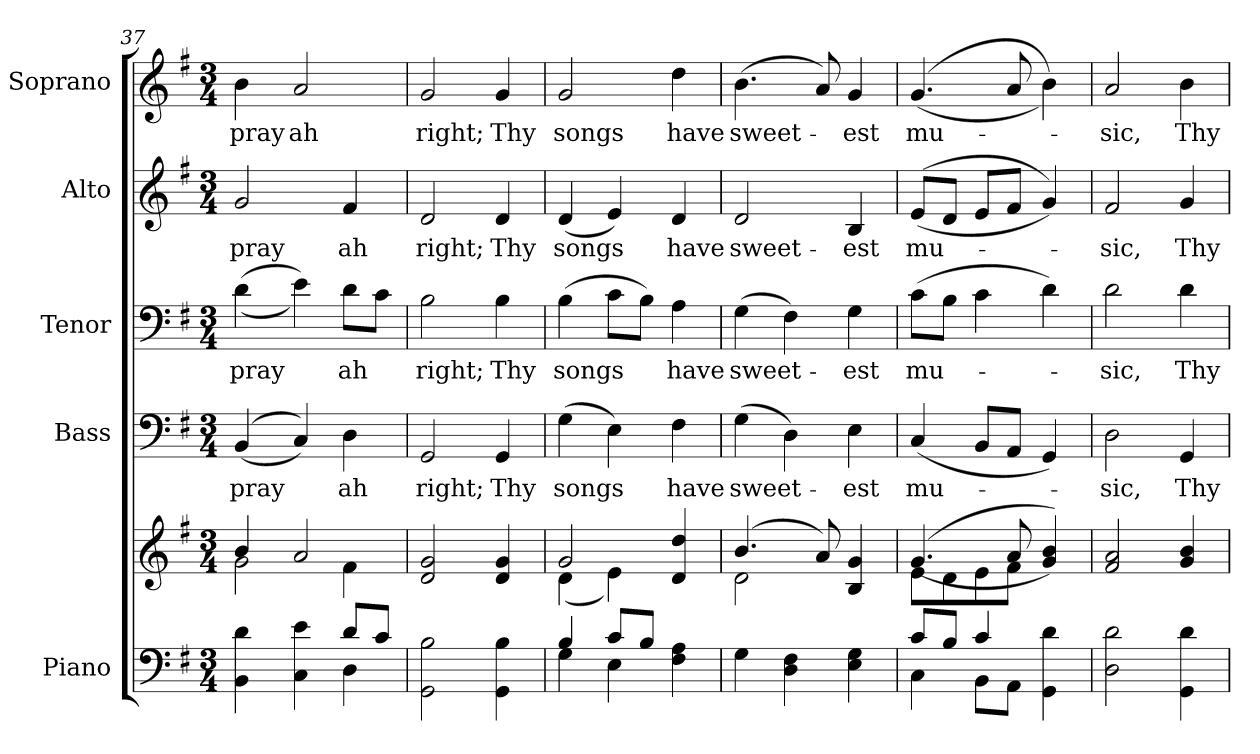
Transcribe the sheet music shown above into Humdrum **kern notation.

**kern	**kern	**kern	**text	**kern	**text	**kern	**text	**kern	**text
*part5	*part5	*part4	*part4	*part3	*part3	*part2	*part2	*part1	*part1
*staff6	*staff5	*staff4	*staff4	*staff3	*staff3	*staff2	*staff2	*staff1	*staff1
*I"Piano	*	*I"Bass	*	*I"Tenor	*	*I"Alto	*	*I"Soprano	*
*I'Pno.	*	*I'B.	*	*I'T.	*	*I'A.	*	*I'S.	*
*clefF4	*clefG2	*clefF4	*	*clefF4	*	*clefG2	*	*clefG2	*
*k[f#]	*k[f#]	*k[f#]	*	*k[f#]	*	*k[f#]	*	*k[f#]	*
*G:	*G:	*G:	*	*G:	*	*G:	*	*G:	*
*M3/4	*M3/4	*M3/4	*	*M3/4	*	*M3/4	*	*M3/4	*
=37	=37	=37	=37	=37	=37	=37	=37	=37	=37
*^	*^	*	*	*	*	*	*	*	*
!	!	!	!	!	!LO:LY:b:color=#000000	!	!	!	!	!	!
!	!	!	!	!	!	!	!LO:LY:b:color=#000000	!	!	!	!
!	!	!	!	!	!	!	!	!	!LO:LY:b:color=#000000	!	!
!	!	!	!	!	!	!	!	!	!	!	!LO:LY:b:color=#000000
4BBi\ 4di	2ryy	4bi/	2gi\	((4BBi/	pray	((4di\	pray	2gi/	pray	4bi\	pray
!	!	!	!	!	!	!	!	!	!	!	!LO:LY:b:color=#000000
4Ci\ 4ei	.	2ai/	.	4Ci/))	.	4ei\))	.	.	.	2ai/	ah
!	!	!	!	!	!LO:LY:b:color=#000000	!	!	!	!	!	!
!	!	!	!	!	!	!	!LO:LY:b:color=#000000	!	!	!	!
!	!	!	!	!	!	!	!	!	!LO:LY:b:color=#000000	!	!
8di/L	4Di\	.	4f#i\	4Di\	ah	8di\L	ah	4f#i/	ah	.	.
8ci/J	.	.	.	.	.	8ci\J	.	.	.	.	.
*v	*v	*	*	*	*	*	*	*	*	*	*
*	*v	*v	*	*	*	*	*	*	*	*
!!LO:PB:g=z
=38	=38	=38	=38	=38	=38	=38	=38	=38	=38
!	!	!	!LO:LY:b:color=#000000	!	!	!	!	!	!
!	!	!	!	!	!LO:LY:b:color=#000000	!	!	!	!
!	!	!	!	!	!	!	!LO:LY:b:color=#000000	!	!
!	!	!	!	!	!	!	!	!	!LO:LY:b:color=#000000
2GGi\ 2Bi	2di/ 2gi	2GGi/	right;	2Bi\	right;	2di/	right;	2gi/	right;
!	!	!	!LO:LY:b:color=#000000	!	!	!	!	!	!
!	!	!	!	!	!LO:LY:b:color=#000000	!	!	!	!
!	!	!	!	!	!	!	!LO:LY:b:color=#000000	!	!
!	!	!	!	!	!	!	!	!	!LO:LY:b:color=#000000
4GGi\ 4Bi	4di/ 4gi	4GGi/	Thy	4Bi\	Thy	4di/	Thy	4gi/	Thy
=39	=39	=39	=39	=39	=39	=39	=39	=39	=39
*^	*^	*	*	*	*	*	*	*	*
!	!	!	!	!	!LO:LY:b:color=#000000	!	!	!	!	!	!
!	!	!	!	!	!	!	!LO:LY:b:color=#000000	!	!	!	!
!	!	!	!	!	!	!	!	!	!LO:LY:b:color=#000000	!	!
!	!	!	!	!	!	!	!	!	!	!	!LO:LY:b:color=#000000
4Bi/	4Gi\	2gi/	(4di\	(4Gi\	songs	(4Bi\	songs	(4di/	songs	2gi/	songs
8ci/L	4Ei\	.	4ei\)	4Ei\)	.	8ci\L	.	4ei/)	.	.	.
8Bi/J	.	.	.	.	.	8Bi\J)	.	.	.	.	.
!	!	!	!	!	!LO:LY:b:color=#000000	!	!	!	!	!	!
!	!	!	!	!	!	!	!LO:LY:b:color=#000000	!	!	!	!
!	!	!	!	!	!	!	!	!	!LO:LY:b:color=#000000	!	!
!	!	!	!	!	!	!	!	!	!	!	!LO:LY:b:color=#000000
4F#i\ 4Ai	4ryy	4di/ 4ddi	4ryy	4F#i\	have	4Ai\	have	4di/	have	4ddi\	have
*v	*v	*	*	*	*	*	*	*	*	*	*
!!LO:PB:g=z
=40	=40	=40	=40	=40	=40	=40	=40	=40	=40	=40
*^	*	*	*	*	*	*	*	*	*	*
!	!	!	!	!	!LO:LY:b:color=#000000	!	!	!	!	!	!
*v	*v	*	*	*	*	*	*	*	*	*	*
*^	*	*	*	*	*	*	*	*	*	*
!	!	!	!	!	!	!	!LO:LY:b:color=#000000	!	!	!	!
*v	*v	*	*	*	*	*	*	*	*	*	*
*^	*	*	*	*	*	*	*	*	*	*
!	!	!	!	!	!	!	!	!	!LO:LY:b:color=#000000	!	!
*v	*v	*	*	*	*	*	*	*	*	*	*
*^	*	*	*	*	*	*	*	*	*	*
!	!	!	!	!	!	!	!	!	!	!	!LO:LY:b:color=#000000
*v	*v	*	*	*	*	*	*	*	*	*	*
4Gi\	(4.bi/	2di\	(4Gi\	sweet-	(4Gi\	sweet-	2di/	sweet-	(4.bi\	sweet-
4Di\ 4F#i	.	.	4Di\)	.	4F#i\)	.	.	.	.	.
.	8ai/)	.	.	.	.	.	.	.	8ai/)	.
!	!	!	!	!LO:LY:b:color=#000000	!	!	!	!	!	!
!	!	!	!	!	!	!LO:LY:b:color=#000000	!	!	!	!
!	!	!	!	!	!	!	!	!LO:LY:b:color=#000000	!	!
!	!	!	!	!	!	!	!	!	!	!LO:LY:b:color=#000000
4Ei\ 4Gi	4Bi/ 4gi	4ryy	4Ei\	-est	4Gi\	-est	4Bi/	-est	4gi/	-est
=41	=41	=41	=41	=41	=41	=41	=41	=41	=41	=41
*^	*	*	*	*	*	*	*	*	*	*
!	!	!	!	!	!LO:LY:b:color=#000000	!	!	!	!	!	!
!	!	!	!	!	!	!	!LO:LY:b:color=#000000	!	!	!	!
!	!	!	!	!	!	!	!	!	!LO:LY:b:color=#000000	!	!
!	!	!	!	!	!	!	!	!	!	!	!LO:LY:b:color=#000000
8ci/L	4Ci\	((4.gi/	8ei\L	(4Ci/	mu-	(8ci\L	mu-	((8ei/L	mu-	((4.gi/	mu-
8Bi/J	.	.	8di\	.	.	8Bi\J	.	8di/J	.	.	.
4ci/	8BBi\L	.	8ei\	8BBi/L	.	4ci\	.	8ei/L	.	.	.
.	8AAi\J	8ai/	8f#i\J	8AAi/J	.	.	.	8f#i/J	.	8ai/	.
4GGi\ 4di	4ryy	4gi/ 4bi))	4ryy	4GGi/)	.	4di\)	.	4gi/))	.	4bi\))	.
*v	*v	*	*	*	*	*	*	*	*	*	*
*	*v	*v	*	*	*	*	*	*	*	*
!!LO:PB:g=z
=42	=42	=42	=42	=42	=42	=42	=42	=42	=42
*^	*^	*	*	*	*	*	*	*	*
!	!	!	!	!	!LO:LY:b:color=#000000	!	!	!	!	!	!
*v	*v	*	*	*	*	*	*	*	*	*	*
*	*v	*v	*	*	*	*	*	*	*	*
*^	*^	*	*	*	*	*	*	*	*
!	!	!	!	!	!	!	!LO:LY:b:color=#000000	!	!	!	!
*v	*v	*	*	*	*	*	*	*	*	*	*
*	*v	*v	*	*	*	*	*	*	*	*
*^	*^	*	*	*	*	*	*	*	*
!	!	!	!	!	!	!	!	!	!LO:LY:b:color=#000000	!	!
*v	*v	*	*	*	*	*	*	*	*	*	*
*	*v	*v	*	*	*	*	*	*	*	*
*^	*^	*	*	*	*	*	*	*	*
!	!	!	!	!	!	!	!	!	!	!	!LO:LY:b:color=#000000
*v	*v	*	*	*	*	*	*	*	*	*	*
*	*v	*v	*	*	*	*	*	*	*	*
2Di\ 2di	2f#i/ 2ai	2Di\	-sic,	2di\	-sic,	2f#i/	-sic,	2ai/	-sic,
!	!	!	!LO:LY:b:color=#000000	!	!	!	!	!	!
!	!	!	!	!	!LO:LY:b:color=#000000	!	!	!	!
!	!	!	!	!	!	!	!LO:LY:b:color=#000000	!	!
!	!	!	!	!	!	!	!	!	!LO:LY:b:color=#000000
4GGi\ 4di	4gi/ 4bi	4GGi/	Thy	4di\	Thy	4gi/	Thy	4bi\	Thy
=	=	=	=	=	=	=	=	=	=
*-	*-	*-	*-	*-	*-	*-	*-	*-	*-
